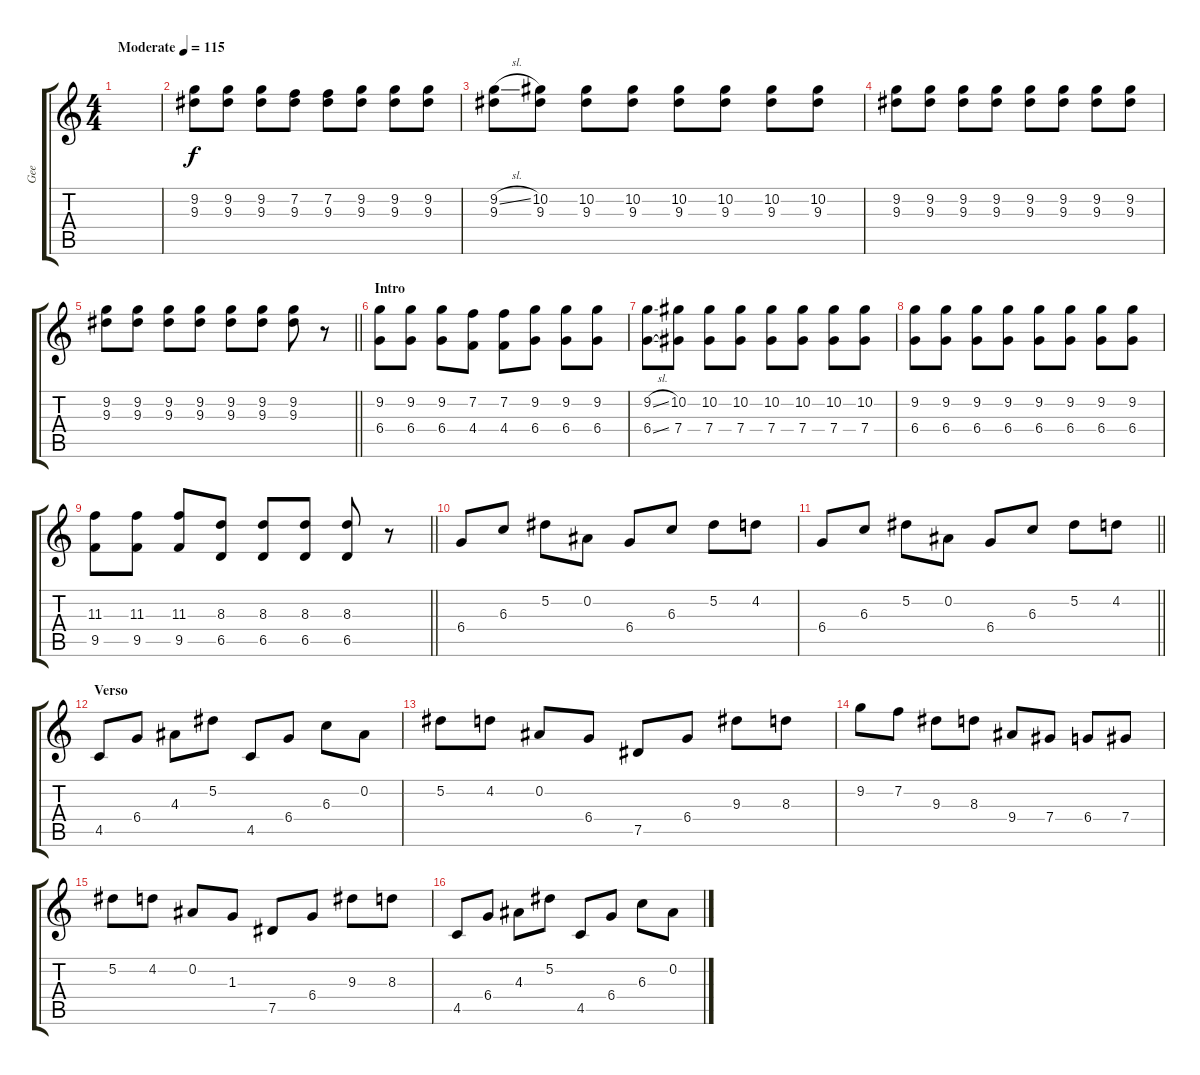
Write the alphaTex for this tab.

\track ("Gee" "Gee") {instrument overdrivenguitar}
\staff {score tabs}
\tuning (Eb4 Bb3 Gb3 Db3 Ab2 Eb2) {hide}
\ts (4 4)
\tempo (115 "Moderate")
\clef g2
\ks c
|
(9.2 9.3).8 (9.2 9.3).8 (9.2 9.3).8 (7.2 9.3).8 (7.2 9.3).8 (9.2 9.3).8 (9.2 9.3).8 (9.2 9.3).8 |
(9.2{sl} 9.3).8 (10.2 9.3).8 (10.2 9.3).8 (10.2 9.3).8 (10.2 9.3).8 (10.2 9.3).8 (10.2 9.3).8 (10.2 9.3).8 |
(9.2 9.3).8 (9.2 9.3).8 (9.2 9.3).8 (9.2 9.3).8 (9.2 9.3).8 (9.2 9.3).8 (9.2 9.3).8 (9.2 9.3).8 |
\barLineRight lightlight
(9.2 9.3).8 (9.2 9.3).8 (9.2 9.3).8 (9.2 9.3).8 (9.2 9.3).8 (9.2 9.3).8 (9.2 9.3).8 r.8 |
\section ("" "Intro")
(9.2 6.4).8 (9.2 6.4).8 (9.2 6.4).8 (7.2 4.4).8 (7.2 4.4).8 (9.2 6.4).8 (9.2 6.4).8 (9.2 6.4).8 |
(9.2{sl} 6.4{sl}).8 (10.2 7.4).8 (10.2 7.4).8 (10.2 7.4).8 (10.2 7.4).8 (10.2 7.4).8 (10.2 7.4).8 (10.2 7.4).8 |
(9.2 6.4).8 (9.2 6.4).8 (9.2 6.4).8 (9.2 6.4).8 (9.2 6.4).8 (9.2 6.4).8 (9.2 6.4).8 (9.2 6.4).8 |
\barLineRight lightlight
(11.3 9.5).8 (11.3 9.5).8 (11.3 9.5).8 (8.3 6.5).8 (8.3 6.5).8 (8.3 6.5).8 (8.3 6.5).8 r.8 |
6.4.8{instrument acousticguitarnylon} 6.3.8 5.2.8 0.2.8 6.4.8 6.3.8 5.2.8 4.2.8 |
\barLineRight lightlight
6.4.8 6.3.8 5.2.8 0.2.8 6.4.8 6.3.8 5.2.8 4.2.8 |
\section ("" "Verso")
4.5.8 6.4.8 4.3.8 5.2.8 4.5.8 6.4.8 6.3.8 0.2.8 |
5.2.8 4.2.8 0.2.8 6.4.8 7.5.8 6.4.8 9.3.8 8.3.8 |
9.2.8 7.2.8 9.3.8 8.3.8 9.4.8 7.4.8 6.4.8 7.4.8 |
5.2.8 4.2.8 0.2.8 1.3.8 7.5.8 6.4.8 9.3.8 8.3.8 |
4.5.8 6.4.8 4.3.8 5.2.8 4.5.8 6.4.8 6.3.8 0.2.8
